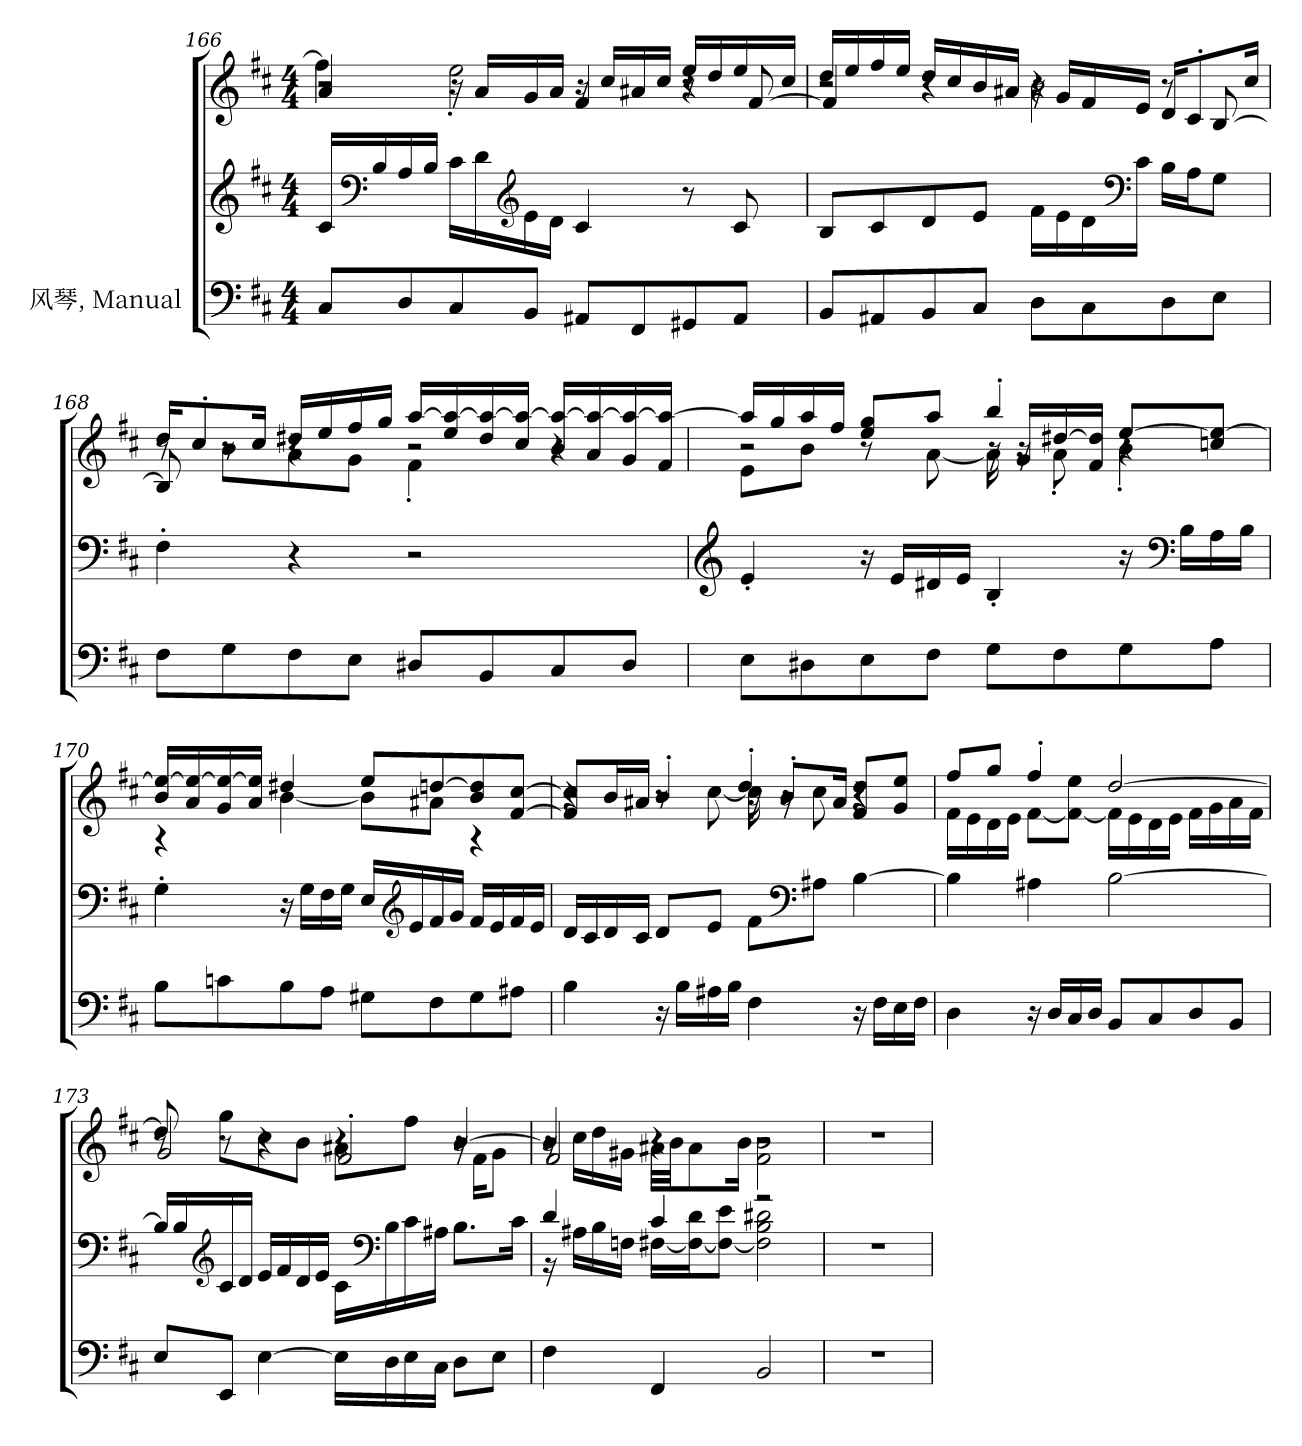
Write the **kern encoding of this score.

**kern	**kern	**kern
*part1	*part1	*part1
*staff3	*staff2	*staff1
*I"风琴, Manual	*	*
*clefF4	*clefG2	*clefG2
*k[f#c#]	*k[f#c#]	*k[f#c#]
*M4/4	*M4/4	*M4/4
=166	=166	=166
*	*	*^
*	*	*	*^
8C#/L	16c#/LL	4a/	4ff#\]	2r
*	*clefF4	*	*	*
.	16B/	.	.	.
8D/	16A/	.	.	.
.	16B/JJ	.	.	.
8C#/	16c#\LL	16r	2ee'\	.
.	16d\	16a/LL	.	.
*	*clefG2	*	*	*
8BB/J	16e\	16g/	.	.
.	16d\JJ	16a/JJ	.	.
8AA#X/L	4c#/	16r	.	4f#/
.	.	16cc#/LL	.	.
8FF#/	.	16a#X/	.	.
.	.	16cc#/JJ	.	.
8GG#X/	8r	16ee/LL	4r	8r
.	.	16dd/	.	.
8AA#/J	8c#/	16ee/	.	[8f#/
.	.	16cc#/JJ	.	.
!!LO:LB:g=z	!!	!!
=167	=167	=167	=167	=167
8BB/L	8B/L	16dd/LL	2r	4f#/]
.	.	16ee/	.	.
8AA#X/	8c#/	16ff#/	.	.
.	.	16ee/JJ	.	.
8BB/	8d/	16dd/LL	.	4r
.	.	16cc#/	.	.
8C#/J	8e/J	16b/	.	.
.	.	16a#X/JJ	.	.
8D\L	16f#\LL	16r	2b\	4r
.	16e\	16g/LL	.	.
8C#\	16d\	16f#/	.	.
*	*clefF4	*	*	*
.	16c#\JJ	16e/JJ	.	.
8D\	16B\LL	16d/KL	.	8r
.	16A\J	8c#'/	.	.
8E\J	8G\J	.	.	[8B/
.	.	16cc#/Jk	.	.
=168	=168	=168	=168	=168
8F#\L	4F#'\	16dd/KL	8r	8B/]
.	.	8cc#'/	.	.
8G\	.	.	8b\L	8r
.	.	16cc#/Jk	.	.
8F#\	4r	16dd#X/LL	8a\	4r
.	.	16ee/	.	.
8E\J	.	16ff#/	8g\J	.
.	.	16gg/JJ	.	.
8D#X/L	2r	[16aa/LL	4f#'\	2r
.	.	16ee/ 16aa/_	.	.
8BB/	.	16dd#/ 16aa/_	.	.
.	.	16cc#/ 16aa/_JJ	.	.
8C#/	.	16b/ 16aa/_LL	4r	.
.	.	16a/ 16aa/_	.	.
8D#/J	.	16g/ 16aa/_	.	.
.	.	16f#/ 16aa/_JJ	.	.
!!LO:LB:g=z	!!	!!
=169	=169	=169	=169	=169
*	*clefG2	*	*	*
8E\L	4e'/	16aa/LL]	8e\L	2r
.	.	16gg/	.	.
8D#X\	.	16aa/	8b\J	.
.	.	16ff#/JJ	.	.
8E\	16r	8ee/ 8gg/L	8r	.
.	16e/LL	.	.	.
8F#\J	16d#X/	8aa/J	[8a\	.
.	16e/JJ	.	.	.
8G\L	4B'/	16r	16a\]	4bb'/
.	.	16g/LL	16r	.
8F#\	.	[16dd#X/	8a'\	.
.	.	16f#/ 16dd#/]JJ	.	.
8G\	16r	[8ee/L	4b'\	4r
*	*clefF4	*	*	*
.	16B\LL	.	.	.
8A\J	16A\	8ccn/ 8ee/_J	.	.
.	16B\JJ	.	.	.
*	*	*	*v	*v
=170	=170	=170	=170
8B\L	4G'\	16b/ 16ee/_LL	4r
.	.	16a/ 16ee/_	.
8cn\	.	16g/ 16ee/_	.
.	.	16a/ 16ee/]JJ	.
8B\	16r	4dd#X/	[4b\
.	16G\LL	.	.
8A\J	16F#\	.	.
.	16G\JJ	.	.
8G#X\L	16E/LL	8ee/L	8b\L]
*	*clefG2	*	*
.	16e/	.	.
8F#\	16f#/	[8ddn/	8a#X\J
.	16g/JJ	.	.
8G#\	16f#/LL	8b/ 8dd/]	4r
.	16e/	.	.
8A#X\J	16f#/	[8f#/ [8cc#/J	.
.	16e/JJ	.	.
!!LO:LB:g=z
=171	=171	=171	=171
*	*	*	*^
4B\	16d/LL	8f#/] 8cc#/]L	4r	2r
.	16c#/	.	.	.
.	16d/	16b/L	.	.
.	16c#/JJ	16a#X/JJ	.	.
16r	8d/L	4b'/	8r	.
16B\LL	.	.	.	.
16A#X\	8e/J	.	[8cc#\	.
16B\JJ	.	.	.	.
4F#\	8f#\L	16r	16cc#\]	4dd'/
.	.	8b'/L	16r	.
*	*clefF4	*	*	*
.	8A#X\J	.	8cc#\	.
.	.	16a#/Jk	.	.
16r	[4B\	8f#/ 8dd/L	4r	4r
16F#\LL	.	.	.	.
16E\	.	8g/ 8ee/J	.	.
16F#\JJ	.	.	.	.
*	*	*v	*v	*v
=172	=172	=172
*	*	*MM64
*	*	*^
4D\	4B\]	8ff#/L	16f#\LL
.	.	.	16e\
.	.	8gg/J	16d\
.	.	.	16e\JJ
16r	4A#X\	4ff#'/	[8f#\L
16D/LL	.	.	.
16C#/	.	.	8f#\_ 8ee\J
16D/JJ	.	.	.
8BB/L	[2B\	[2dd/	16f#\LL]
.	.	.	16e\
8C#/	.	.	16d\
.	.	.	16e\JJ
8D/	.	.	16f#\LL
.	.	.	16g\
8BB/J	.	.	16a\
.	.	.	16f#\JJ
*	*	*v	*v
!!LO:PB:g=z
=173	=173	=173
*	*	*MM59
*	*	*^
*	*	*	*^
8E/L	16B/LL]	8dd/]	8r	2g/
.	16B/	.	.	.
*	*clefG2	*	*	*
8EE/J	16c#/	8r	8gg\L	.
.	16d/JJ	.	.	.
[4E\	16e/LL	4r	8cc#\	.
.	16f#/	.	.	.
.	16d/	.	8b\J	.
.	16e/JJ	.	.	.
16E\LL]	16c#\LL	4r	8a#X\L	2f#'/
*	*clefF4	*	*	*
16D\	16B\	.	.	.
16E\	16c#\	.	8ff#\J	.
16C#\JJ	16A#X\JJ	.	.	.
8D\L	8.B\L	[4b/	16r	.
.	.	.	16f#\KL	.
8E\J	.	.	8g\J	.
.	16c#\Jk	.	.	.
=174	=174	=174	=174	=174
*	*	*MM54	*	*
*	*^	*	*	*
4F#\	4d/	16r	4b/]	16r	2f#/
.	.	16A#X\LL	.	16cc#\LL	.
.	.	16B\	.	16dd\	.
.	.	16Fn\JJ	.	16g#X\JJ	.
4FF#/	4c#/	[16F#X\LL	4r	32a#X\LLL	.
.	.	.	.	32b\JJ	.
.	.	16F#\_ 16d\J	.	8a#\	.
.	.	8F#\_ 8e\J	.	.	.
.	.	.	.	16b\Jk	.
*	*	*	*MM35	*	*
2BB/	2r	2F#\] 2B\ 2d#X\	2r	2f#\ 2b\	2r
*	*v	*v	*	*	*
*	*	*v	*v	*v
=175	=175	=175
1r	1r	1r
=	=	=
*-	*-	*-
